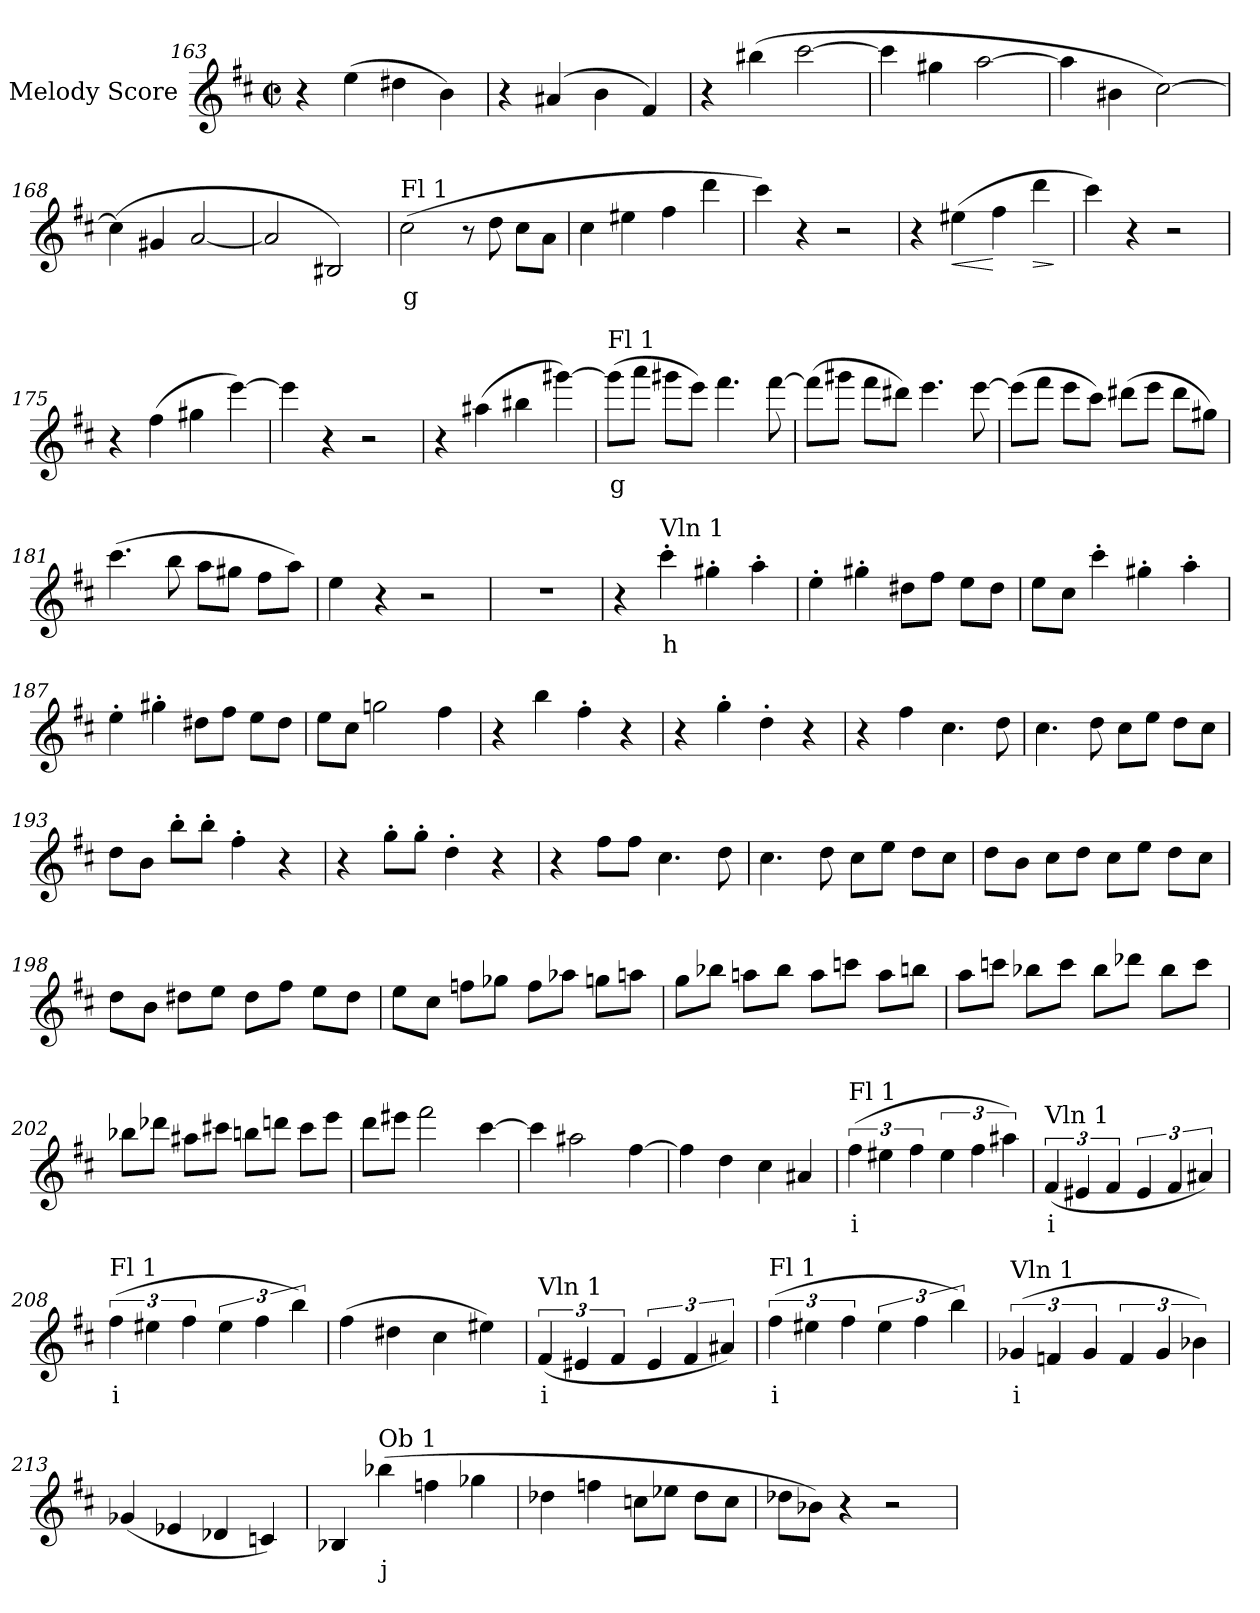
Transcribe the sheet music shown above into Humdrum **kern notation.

**kern	**text	**dynam
*part1	*part1	*part1
*staff1	*staff1	*staff1
*I"Melody Score	*	*
*k[f#c#]	*	*
*M4/4	*	*
*met(c|)	*	*
=163	=163	=163
4r	.	.
(4ee\	.	.
4dd#X\	.	.
4b\)	.	.
=164	=164	=164
4r	.	.
(4a#X/	.	.
4b\	.	.
4f#/)	.	.
=165	=165	=165
4r	.	.
(4bb#X\	.	.
[2ccc#\	.	.
=166	=166	=166
4ccc#\]	.	.
4gg#X\	.	.
[2aa\	.	.
=167	=167	=167
4aa\]	.	.
4b#X\	.	.
[2cc#\)	.	.
=168	=168	=168
(4cc#\]	.	.
4g#X/	.	.
[2a/	.	.
=169	=169	=169
2a/]	.	.
2B#X/)	.	.
=170	=170	=170
!LO:TX:a:t=Fl 1	!	!
!	!LO:LY:b:color=#FF0000	!
(2cc#\	g	.
8r	.	.
8dd\	.	.
8cc#\L	.	.
8a\J	.	.
=171	=171	=171
4cc#\	.	.
4ee#X\	.	.
4ff#\	.	.
4ddd\	.	.
=172	=172	=172
4ccc#\)	.	.
4r	.	.
2r	.	.
=173	=173	=173
4r	.	.
!	!	!LO:HP:b
(4ee#X\	.	<
4ff#\	.	[
!	!	!LO:HP:b
4ddd\	.	>
.	.	]
=174	=174	=174
4ccc#\)	.	.
4r	.	.
2r	.	.
=175	=175	=175
4r	.	.
(4ff#\	.	.
4gg#X\	.	.
[4eee\)	.	.
=176	=176	=176
4eee\]	.	.
4r	.	.
2r	.	.
=177	=177	=177
4r	.	.
(4aa#X\	.	.
4bb#X\	.	.
[4ggg#X\)	.	.
=178	=178	=178
!LO:TX:a:t=Fl 1	!	!
!	!LO:LY:b:color=#FF0000	!
(8ggg#\L]	g	.
8aaa\J	.	.
8ggg#X\L	.	.
8eee\J)	.	.
4.fff#\	.	.
[8fff#\	.	.
=179	=179	=179
(8fff#\L]	.	.
8ggg#X\J	.	.
8fff#\L	.	.
8ddd#X\J)	.	.
4.eee\	.	.
[8eee\	.	.
=180	=180	=180
(8eee\L]	.	.
8fff#\J	.	.
8eee\L	.	.
8ccc#\J)	.	.
(8ddd#X\L	.	.
8eee\J	.	.
8ddd#\L	.	.
8gg#X\J)	.	.
=181	=181	=181
(4.ccc#\	.	.
8bb\	.	.
8aa\L	.	.
8gg#X\J	.	.
8ff#\L	.	.
8aa\J)	.	.
=182	=182	=182
4ee\	.	.
4r	.	.
2r	.	.
=183	=183	=183
1r	.	.
=184	=184	=184
4r	.	.
!LO:TX:a:t=Vln 1	!	!
!	!LO:LY:b:color=#FF0000	!
4ccc#'\	h	.
4gg#X'\	.	.
4aa'\	.	.
=185	=185	=185
4ee'\	.	.
4gg#X'\	.	.
8dd#X\L	.	.
8ff#\J	.	.
8ee\L	.	.
8dd#\J	.	.
=186	=186	=186
8ee\L	.	.
8cc#\J	.	.
4ccc#'\	.	.
4gg#X'\	.	.
4aa'\	.	.
=187	=187	=187
4ee'\	.	.
4gg#X'\	.	.
8dd#X\L	.	.
8ff#\J	.	.
8ee\L	.	.
8dd#\J	.	.
=188	=188	=188
8ee\L	.	.
8cc#\J	.	.
2ggn\	.	.
4ff#\	.	.
=189	=189	=189
4r	.	.
4bb\	.	.
4ff#'\	.	.
4r	.	.
=190	=190	=190
4r	.	.
4gg'\	.	.
4dd'\	.	.
4r	.	.
=191	=191	=191
4r	.	.
4ff#\	.	.
4.cc#\	.	.
8dd\	.	.
=192	=192	=192
4.cc#\	.	.
8dd\	.	.
8cc#\L	.	.
8ee\J	.	.
8dd\L	.	.
8cc#\J	.	.
=193	=193	=193
8dd\L	.	.
8b\J	.	.
8bb'\L	.	.
8bb'\J	.	.
4ff#'\	.	.
4r	.	.
=194	=194	=194
4r	.	.
8gg'\L	.	.
8gg'\J	.	.
4dd'\	.	.
4r	.	.
=195	=195	=195
4r	.	.
8ff#\L	.	.
8ff#\J	.	.
4.cc#\	.	.
8dd\	.	.
=196	=196	=196
4.cc#\	.	.
8dd\	.	.
8cc#\L	.	.
8ee\J	.	.
8dd\L	.	.
8cc#\J	.	.
=197	=197	=197
8dd\L	.	.
8b\J	.	.
8cc#\L	.	.
8dd\J	.	.
8cc#\L	.	.
8ee\J	.	.
8dd\L	.	.
8cc#\J	.	.
=198	=198	=198
8dd\L	.	.
8b\J	.	.
8dd#X\L	.	.
8ee\J	.	.
8dd#\L	.	.
8ff#\J	.	.
8ee\L	.	.
8dd#\J	.	.
=199	=199	=199
8ee\L	.	.
8cc#\J	.	.
8ffn\L	.	.
8gg-X\J	.	.
8ff\L	.	.
8aa-X\J	.	.
8ggn\L	.	.
8aan\J	.	.
=200	=200	=200
8gg\L	.	.
8bb-X\J	.	.
8aan\L	.	.
8bb-\J	.	.
8aa\L	.	.
8cccn\J	.	.
8aa\L	.	.
8bbn\J	.	.
=201	=201	=201
8aa\L	.	.
8cccn\J	.	.
8bb-X\L	.	.
8ccc\J	.	.
8bb-\L	.	.
8ddd-X\J	.	.
8bb-\L	.	.
8ccc\J	.	.
=202	=202	=202
8bb-X\L	.	.
8ddd-X\J	.	.
8aa#X\L	.	.
8ccc#X\J	.	.
8bbn\L	.	.
8dddn\J	.	.
8ccc#\L	.	.
8eee\J	.	.
=203	=203	=203
8ddd\L	.	.
8eee#X\J	.	.
2fff#\	.	.
[4ccc#\	.	.
=204	=204	=204
4ccc#\]	.	.
2aa#X\	.	.
[4ff#\	.	.
=205	=205	=205
4ff#\]	.	.
4dd\	.	.
4cc#\	.	.
4a#X/	.	.
=206	=206	=206
!LO:TX:a:t=Fl 1	!	!
!	!LO:LY:b:color=#FF0000	!
(6ff#\	i	.
6ee#X\	.	.
6ff#\	.	.
6ee#\	.	.
6ff#\	.	.
6aa#X\)	.	.
=207	=207	=207
!LO:TX:a:t=Vln 1	!	!
!	!LO:LY:b:color=#FF0000	!
(6f#/	i	.
6e#X/	.	.
6f#/	.	.
6e#/	.	.
6f#/	.	.
6a#X/)	.	.
=208	=208	=208
!LO:TX:a:t=Fl 1	!	!
!	!LO:LY:b:color=#FF0000	!
(6ff#\	i	.
6ee#X\	.	.
6ff#\	.	.
6ee#\	.	.
6ff#\	.	.
6bb\)	.	.
=209	=209	=209
(4ff#\	.	.
4dd#X\	.	.
4cc#\	.	.
4ee#X\)	.	.
=210	=210	=210
!LO:TX:a:t=Vln 1	!	!
!	!LO:LY:b:color=#FF0000	!
(6f#/	i	.
6e#X/	.	.
6f#/	.	.
6e#/	.	.
6f#/	.	.
6a#X/)	.	.
=211	=211	=211
!LO:TX:a:t=Fl 1	!	!
!	!LO:LY:b:color=#FF0000	!
(6ff#\	i	.
6ee#X\	.	.
6ff#\	.	.
6ee#\	.	.
6ff#\	.	.
6bb\)	.	.
=212	=212	=212
!LO:TX:a:t=Vln 1	!	!
!	!LO:LY:b:color=#FF0000	!
(6g-X/	i	.
6fn/	.	.
6g-/	.	.
6f/	.	.
6g-/	.	.
6b-X\)	.	.
=213	=213	=213
(4g-X/	.	.
4e-X/	.	.
4d-X/	.	.
4cn/)	.	.
=214	=214	=214
4B-X/	.	.
!LO:TX:a:t=Ob 1	!	!
!	!LO:LY:b:color=#FF0000	!
(4bb-X\	j	.
4ffn\	.	.
4gg-X\	.	.
=215	=215	=215
4dd-X\	.	.
4ffn\	.	.
8ccn\L	.	.
8ee-X\J	.	.
8dd-\L	.	.
8cc\J	.	.
=216	=216	=216
8dd-X\L	.	.
8b-X\J)	.	.
4r	.	.
2r	.	.
=	=	=
*-	*-	*-
